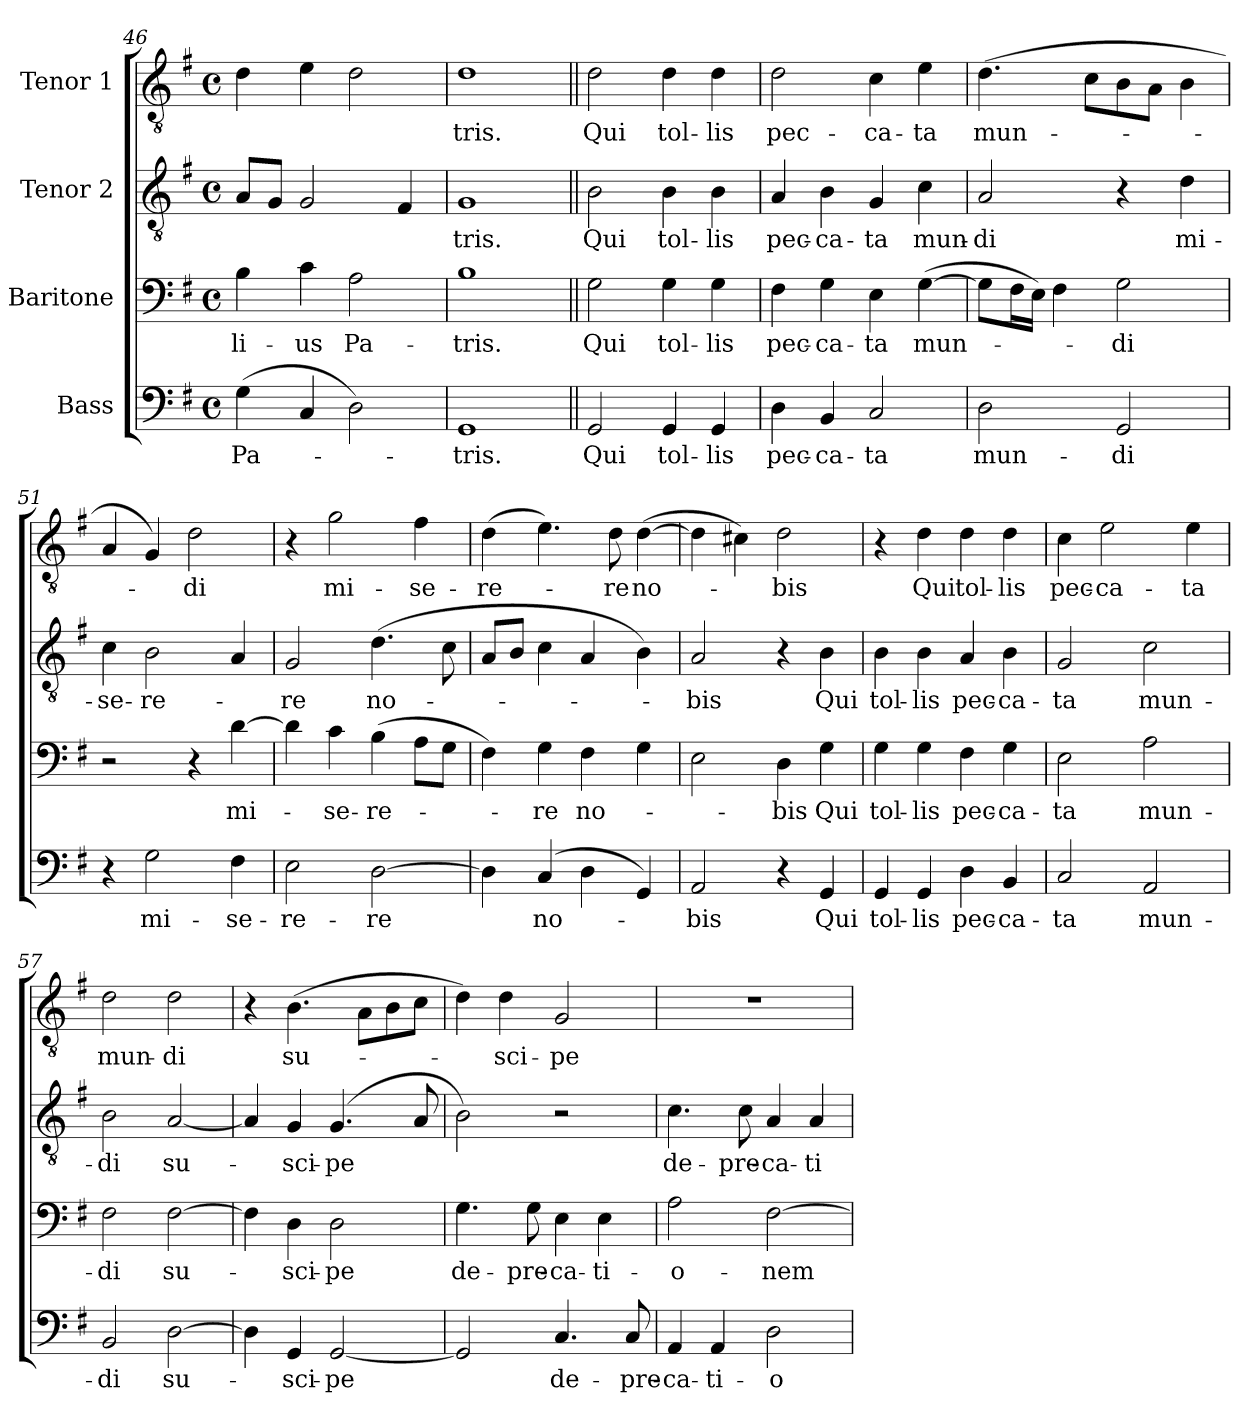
**kern	**text	**kern	**text	**kern	**text	**kern	**text
*part4	*part4	*part3	*part3	*part2	*part2	*part1	*part1
*staff4	*staff4	*staff3	*staff3	*staff2	*staff2	*staff1	*staff1
*I"Bass	*	*I"Baritone	*	*I"Tenor 2	*	*I"Tenor 1	*
!!LO:LB:g=z
*clefF4	*	*clefF4	*	*clefGv2	*	*clefGv2	*
*k[f#]	*	*k[f#]	*	*k[f#]	*	*k[f#]	*
*G:	*	*G:	*	*G:	*	*G:	*
*M4/4	*	*M4/4	*	*M4/4	*	*M4/4	*
*met(c)	*	*met(c)	*	*met(c)	*	*met(c)	*
=46	=46	=46	=46	=46	=46	=46	=46
(4G\	Pa-	4B\	-li-	8A/L	.	4d\	.
.	.	.	.	8G/J	.	.	.
4C/	.	4c\	-us	2G/	.	4e\	.
2D\)	.	2A\	Pa-	.	.	2d\	.
.	.	.	.	4F#/	.	.	.
=47	=47	=47	=47	=47	=47	=47	=47
1GG	-tris.	1B	-tris.	1G	-tris.	1d	-tris.
=48||	=48||	=48||	=48||	=48||	=48||	=48||	=48||
2GG/	Qui	2G\	Qui	2B\	Qui	2d\	Qui
4GG/	tol-	4G\	tol-	4B\	tol-	4d\	tol-
4GG/	-lis	4G\	-lis	4B\	-lis	4d\	-lis
=49	=49	=49	=49	=49	=49	=49	=49
4D\	pec-	4F#\	pec-	4A/	pec-	2d\	pec-
4BB/	-ca-	4G\	-ca-	4B\	-ca-	.	.
2C/	-ta	4E\	-ta	4G/	-ta	4c\	-ca-
.	.	([4G\	mun-	4c\	mun-	4e\	-ta
=50	=50	=50	=50	=50	=50	=50	=50
2D\	mun-	8G\L]	.	2A/	-di	(4.d\	mun-
.	.	16F#\L	.	.	.	.	.
.	.	16E\JJ)	.	.	.	.	.
.	.	4F#\	.	.	.	.	.
.	.	.	.	.	.	8c\L	.
2GG/	-di	2G\	-di	4r	.	8B\	.
.	.	.	.	.	.	8A\J	.
.	.	.	.	4d\	mi-	4B\	.
!!LO:LB:g=z
=51	=51	=51	=51	=51	=51	=51	=51
4r	.	2r	.	4c\	-se-	4A/	.
2G\	mi-	.	.	2B\	-re-	4G/)	.
.	.	4r	.	.	.	2d\	-di
4F#\	-se-	[4d\	mi-	4A/	.	.	.
=52	=52	=52	=52	=52	=52	=52	=52
2E\	-re-	4d\]	.	2G/	-re	4r	.
.	.	4c\	-se-	.	.	2g\	mi-
[2D\	-re	(4B\	-re-	(4.d\	no-	.	.
.	.	8A\L	.	.	.	4f#\	-se-
.	.	8G\J	.	8c\	.	.	.
=53	=53	=53	=53	=53	=53	=53	=53
4D\]	.	4F#\)	.	8A/L	.	(4d\	-re-
.	.	.	.	8B/J	.	.	.
(4C/	no-	4G\	-re	4c\	.	4.e\)	.
4D\	.	4F#\	no-	4A/	.	.	.
.	.	.	.	.	.	8d\	-re
4GG/)	.	4G\	.	4B\)	.	([4d\	no-
=54	=54	=54	=54	=54	=54	=54	=54
2AA/	-bis	2E\	.	2A/	-bis	4d\]	.
.	.	.	.	.	.	4c#X\)	.
4r	.	4D\	-bis	4r	.	2d\	-bis
4GG/	Qui	4G\	Qui	4B\	Qui	.	.
=55	=55	=55	=55	=55	=55	=55	=55
4GG/	tol-	4G\	tol-	4B\	tol-	4r	.
4GG/	-lis	4G\	-lis	4B\	-lis	4d\	Qui
4D\	pec-	4F#\	pec-	4A/	pec-	4d\	tol-
4BB/	-ca-	4G\	-ca-	4B\	-ca-	4d\	-lis
!!LO:PB:g=z
=56	=56	=56	=56	=56	=56	=56	=56
2C/	-ta	2E\	-ta	2G/	-ta	4c\	pec-
.	.	.	.	.	.	2e\	-ca-
2AA/	mun-	2A\	mun-	2c\	mun-	.	.
.	.	.	.	.	.	4e\	-ta
=57	=57	=57	=57	=57	=57	=57	=57
2BB/	-di	2F#\	-di	2B\	-di	2d\	mun-
[2D\	su-	[2F#\	su-	[2A/	su-	2d\	-di
=58	=58	=58	=58	=58	=58	=58	=58
4D\]	.	4F#\]	.	4A/]	.	4r	.
4GG/	-sci-	4D\	-sci-	4G/	-sci-	(4.B\	su-
[2GG/	-pe	2D\	-pe	(4.G/	-pe	.	.
.	.	.	.	.	.	8A\L	.
.	.	.	.	.	.	8B\	.
.	.	.	.	8A/	.	8c\J	.
=59	=59	=59	=59	=59	=59	=59	=59
2GG/]	.	4.G\	de-	2B\)	.	4d\)	.
.	.	.	.	.	.	4d\	-sci-
.	.	8G\	-pre-	.	.	.	.
4.C/	de-	4E\	-ca-	2r	.	2G/	-pe
.	.	4E\	-ti-	.	.	.	.
8C/	-pre-	.	.	.	.	.	.
=60	=60	=60	=60	=60	=60	=60	=60
4AA/	-ca-	2A\	-o-	4.c\	de-	1r	.
4AA/	-ti-	.	.	.	.	.	.
.	.	.	.	8c\	-pre-	.	.
2D\	-o-	[2F#\	-nem	4A/	-ca-	.	.
.	.	.	.	4A/	-ti-	.	.
=	=	=	=	=	=	=	=
*-	*-	*-	*-	*-	*-	*-	*-
